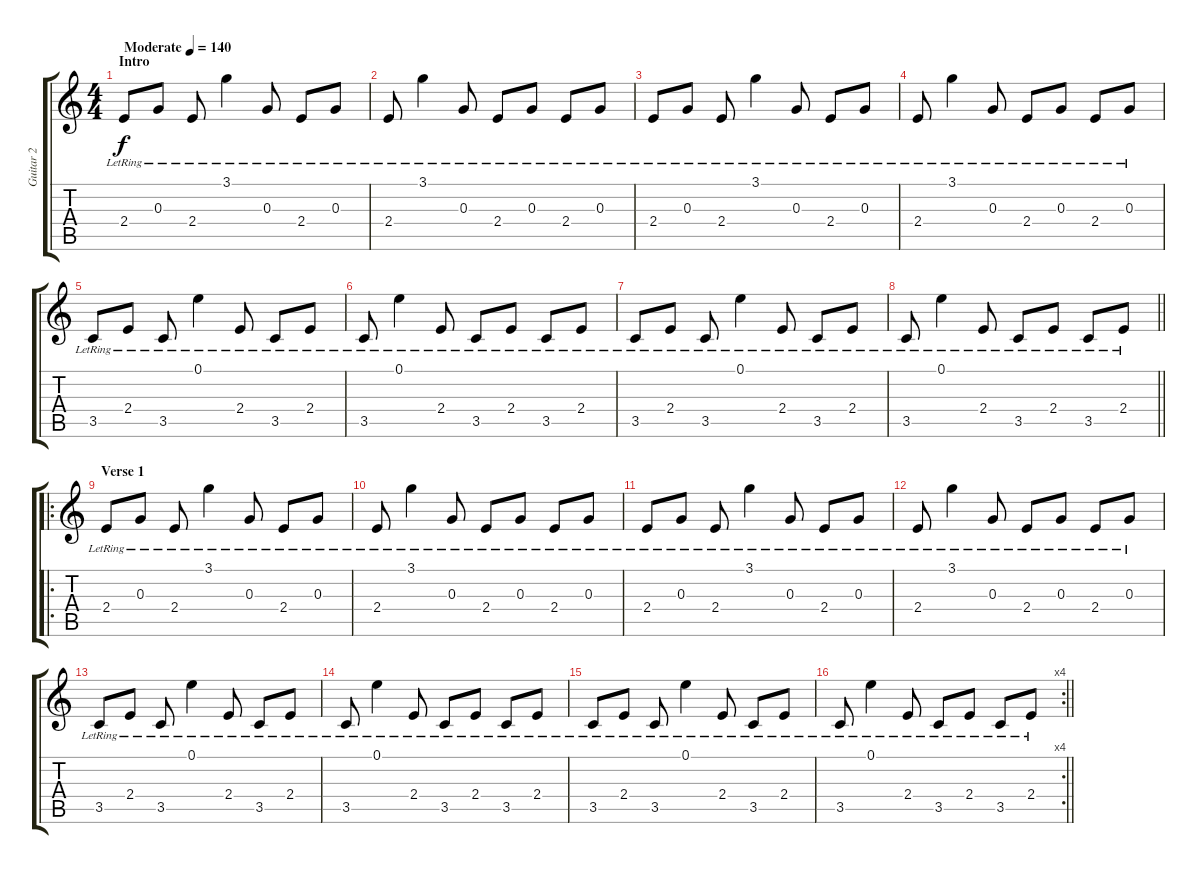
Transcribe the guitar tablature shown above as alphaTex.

\track ("Guitar 2" "Guitar 2") {instrument acousticguitarsteel}
\staff {score tabs}
\tuning (E4 B3 G3 D3 A2 E2) {hide}
\ts (4 4)
\section ("" "Intro")
\tempo (140 "Moderate")
\clef g2
\ks c
2.4{lr}.8{dy f instrument acousticguitarsteel} 0.3{lr}.8 2.4{lr}.8 3.1{lr}.4 0.3{lr}.8 2.4{lr}.8 0.3{lr}.8 |
2.4{lr}.8 3.1{lr}.4 0.3{lr}.8 2.4{lr}.8 0.3{lr}.8 2.4{lr}.8 0.3{lr}.8 |
2.4{lr}.8 0.3{lr}.8 2.4{lr}.8 3.1{lr}.4 0.3{lr}.8 2.4{lr}.8 0.3{lr}.8 |
2.4{lr}.8 3.1{lr}.4 0.3{lr}.8 2.4{lr}.8 0.3{lr}.8 2.4{lr}.8 0.3{lr}.8 |
3.5{lr}.8 2.4{lr}.8 3.5{lr}.8 0.1{lr}.4 2.4{lr}.8 3.5{lr}.8 2.4{lr}.8 |
3.5{lr}.8 0.1{lr}.4 2.4{lr}.8 3.5{lr}.8 2.4{lr}.8 3.5{lr}.8 2.4{lr}.8 |
3.5{lr}.8 2.4{lr}.8 3.5{lr}.8 0.1{lr}.4 2.4{lr}.8 3.5{lr}.8 2.4{lr}.8 |
\barLineRight lightlight
3.5{lr}.8 0.1{lr}.4 2.4{lr}.8 3.5{lr}.8 2.4{lr}.8 3.5{lr}.8 2.4{lr}.8 |
\ro
\section ("" "Verse 1")
2.4{lr}.8 0.3{lr}.8 2.4{lr}.8 3.1{lr}.4 0.3{lr}.8 2.4{lr}.8 0.3{lr}.8 |
2.4{lr}.8 3.1{lr}.4 0.3{lr}.8 2.4{lr}.8 0.3{lr}.8 2.4{lr}.8 0.3{lr}.8 |
2.4{lr}.8 0.3{lr}.8 2.4{lr}.8 3.1{lr}.4 0.3{lr}.8 2.4{lr}.8 0.3{lr}.8 |
2.4{lr}.8 3.1{lr}.4 0.3{lr}.8 2.4{lr}.8 0.3{lr}.8 2.4{lr}.8 0.3{lr}.8 |
3.5{lr}.8 2.4{lr}.8 3.5{lr}.8 0.1{lr}.4 2.4{lr}.8 3.5{lr}.8 2.4{lr}.8 |
3.5{lr}.8 0.1{lr}.4 2.4{lr}.8 3.5{lr}.8 2.4{lr}.8 3.5{lr}.8 2.4{lr}.8 |
3.5{lr}.8 2.4{lr}.8 3.5{lr}.8 0.1{lr}.4 2.4{lr}.8 3.5{lr}.8 2.4{lr}.8 |
\rc 4
\barLineRight lightlight
3.5{lr}.8 0.1{lr}.4 2.4{lr}.8 3.5{lr}.8 2.4{lr}.8 3.5{lr}.8 2.4{lr}.8
